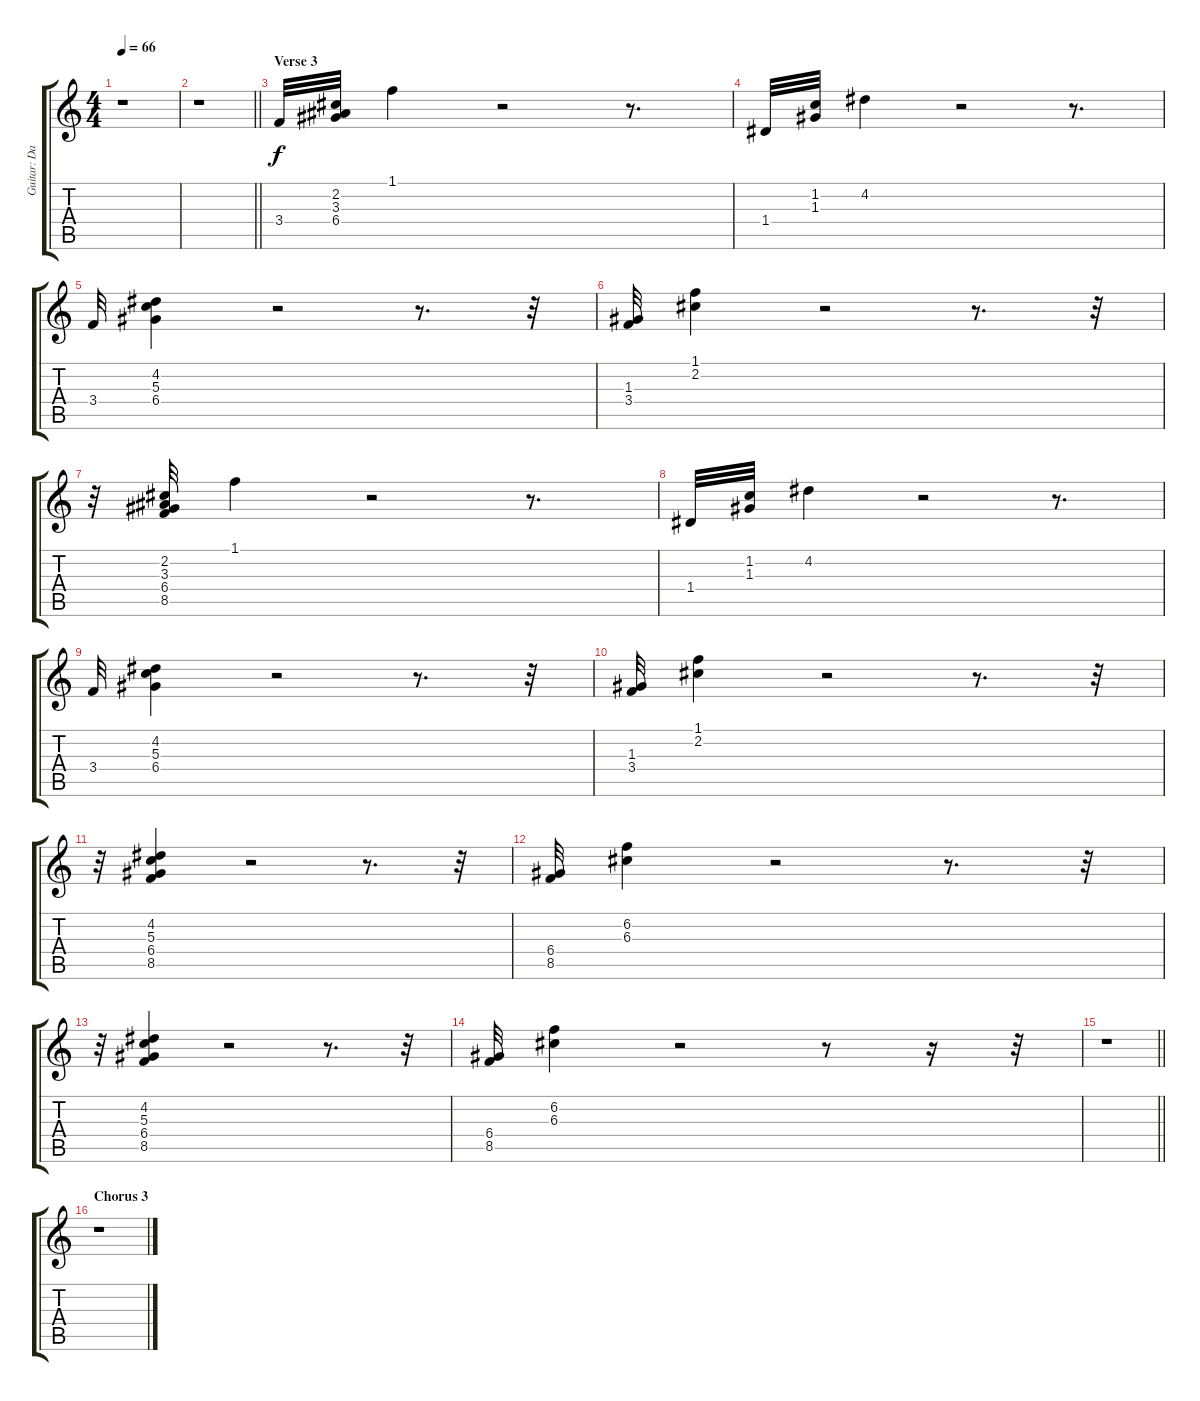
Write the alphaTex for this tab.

\track ("Guitar: Davey Johnstone" "Guitar: Da") {instrument acousticguitarsteel}
\staff {score tabs}
\tuning (E4 B3 G3 D3 A2 E2) {hide}
\ts (4 4)
\tempo 66
\clef g2
\ks c
r.1{dy f} |
\barLineRight lightlight
r.1 |
\section ("" "Verse 3")
3.4.32 (2.2 3.3 6.4).32 1.1.4 r.2 r.8{d} |
1.4.32 (1.2 1.3).32 4.2.4 r.2 r.8{d} |
3.4.32 (4.2 5.3 6.4).4 r.2 r.8{d} r.32 |
(1.3 3.4).32 (1.1 2.2).4 r.2 r.8{d} r.32 |
r.32 (2.2 3.3 6.4 8.5).32 1.1.4 r.2 r.8{d} |
1.4.32 (1.2 1.3).32 4.2.4 r.2 r.8{d} |
3.4.32 (4.2 5.3 6.4).4 r.2 r.8{d} r.32 |
(1.3 3.4).32 (1.1 2.2).4 r.2 r.8{d} r.32 |
r.32 (4.2 5.3 6.4 8.5).4 r.2 r.8{d} r.32 |
(6.4 8.5).32 (6.2 6.3).4 r.2 r.8{d} r.32 |
r.32 (4.2 5.3 6.4 8.5).4 r.2 r.8{d} r.32 |
(6.4 8.5).32 (6.2 6.3).4 r.2 r.8 r.16 r.32 |
\barLineRight lightlight
r.1 |
\section ("" "Chorus 3")
r.1
